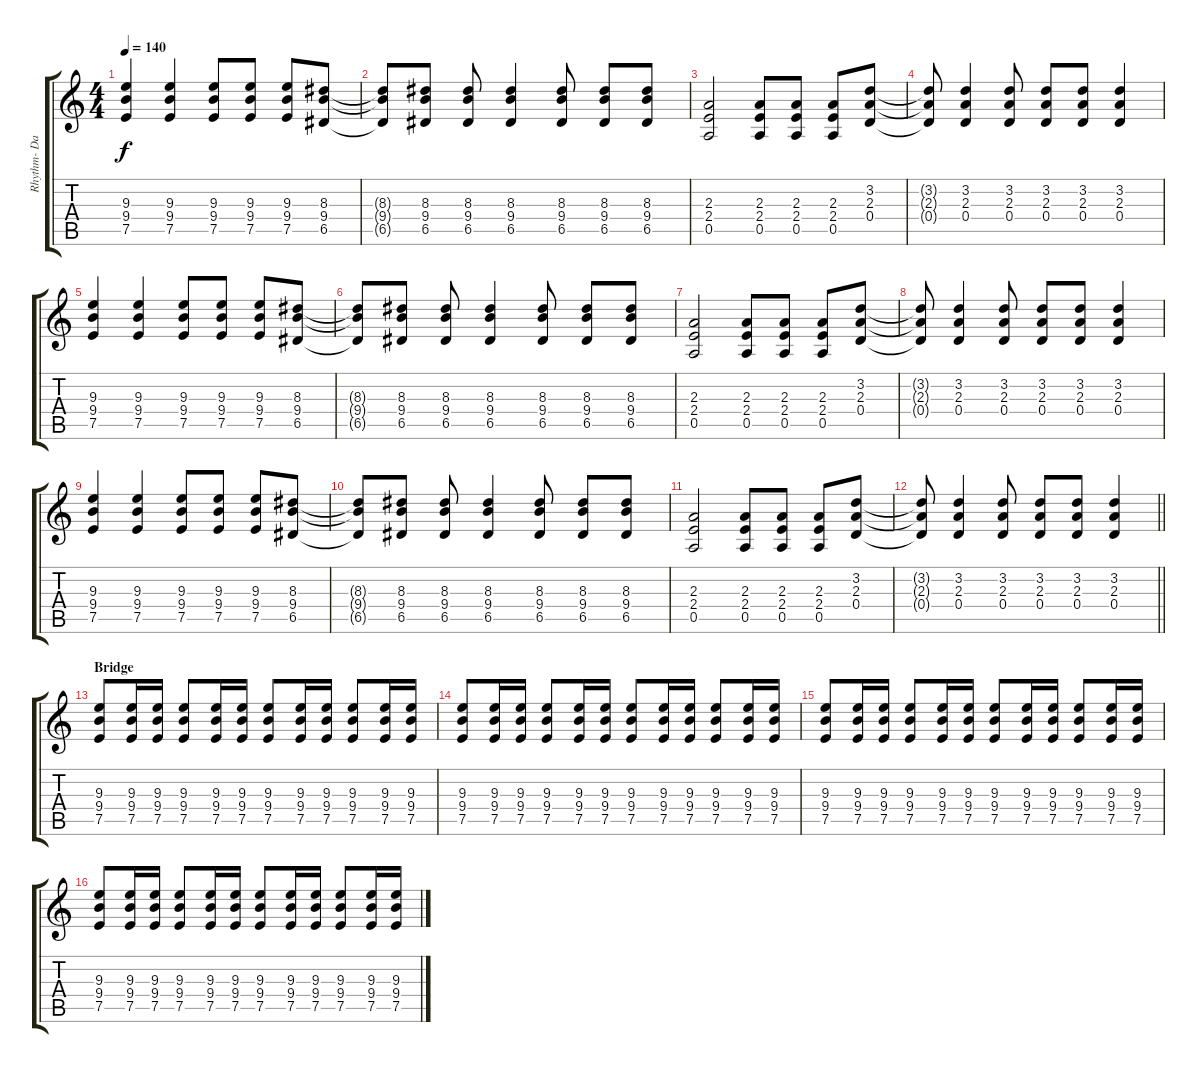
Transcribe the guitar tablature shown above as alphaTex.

\track ("Rhythm- Dave Grohl" "Rhythm- Da") {instrument overdrivenguitar}
\staff {score tabs}
\tuning (E4 B3 G3 D3 A2 E2) {hide}
\ts (4 4)
\tempo 140
\clef g2
\ks c
(9.3 9.4 7.5).4{dy f} (9.3 9.4 7.5).4 (9.3 9.4 7.5).8 (9.3 9.4 7.5).8 (9.3 9.4 7.5).8 (8.3 9.4 6.5).8 |
(8.3{t} 9.4{t} 6.5{t}).8 (8.3 9.4 6.5).8 (8.3 9.4 6.5).8 (8.3 9.4 6.5).4 (8.3 9.4 6.5).8 (8.3 9.4 6.5).8 (8.3 9.4 6.5).8 |
(2.3 2.4 0.5).2 (2.3 2.4 0.5).8 (2.3 2.4 0.5).8 (2.3 2.4 0.5).8 (3.2 2.3 0.4).8 |
(3.2{t} 2.3{t} 0.4{t}).8 (3.2 2.3 0.4).4 (3.2 2.3 0.4).8 (3.2 2.3 0.4).8 (3.2 2.3 0.4).8 (3.2 2.3 0.4).4 |
(9.3 9.4 7.5).4 (9.3 9.4 7.5).4 (9.3 9.4 7.5).8 (9.3 9.4 7.5).8 (9.3 9.4 7.5).8 (8.3 9.4 6.5).8 |
(8.3{t} 9.4{t} 6.5{t}).8 (8.3 9.4 6.5).8 (8.3 9.4 6.5).8 (8.3 9.4 6.5).4 (8.3 9.4 6.5).8 (8.3 9.4 6.5).8 (8.3 9.4 6.5).8 |
(2.3 2.4 0.5).2 (2.3 2.4 0.5).8 (2.3 2.4 0.5).8 (2.3 2.4 0.5).8 (3.2 2.3 0.4).8 |
(3.2{t} 2.3{t} 0.4{t}).8 (3.2 2.3 0.4).4 (3.2 2.3 0.4).8 (3.2 2.3 0.4).8 (3.2 2.3 0.4).8 (3.2 2.3 0.4).4 |
(9.3 9.4 7.5).4 (9.3 9.4 7.5).4 (9.3 9.4 7.5).8 (9.3 9.4 7.5).8 (9.3 9.4 7.5).8 (8.3 9.4 6.5).8 |
(8.3{t} 9.4{t} 6.5{t}).8 (8.3 9.4 6.5).8 (8.3 9.4 6.5).8 (8.3 9.4 6.5).4 (8.3 9.4 6.5).8 (8.3 9.4 6.5).8 (8.3 9.4 6.5).8 |
(2.3 2.4 0.5).2 (2.3 2.4 0.5).8 (2.3 2.4 0.5).8 (2.3 2.4 0.5).8 (3.2 2.3 0.4).8 |
\barLineRight lightlight
(3.2{t} 2.3{t} 0.4{t}).8 (3.2 2.3 0.4).4 (3.2 2.3 0.4).8 (3.2 2.3 0.4).8 (3.2 2.3 0.4).8 (3.2 2.3 0.4).4 |
\section ("" "Bridge")
(9.3 9.4 7.5).8 (9.3 9.4 7.5).16 (9.3 9.4 7.5).16 (9.3 9.4 7.5).8 (9.3 9.4 7.5).16 (9.3 9.4 7.5).16 (9.3 9.4 7.5).8 (9.3 9.4 7.5).16 (9.3 9.4 7.5).16 (9.3 9.4 7.5).8 (9.3 9.4 7.5).16 (9.3 9.4 7.5).16 |
(9.3 9.4 7.5).8 (9.3 9.4 7.5).16 (9.3 9.4 7.5).16 (9.3 9.4 7.5).8 (9.3 9.4 7.5).16 (9.3 9.4 7.5).16 (9.3 9.4 7.5).8 (9.3 9.4 7.5).16 (9.3 9.4 7.5).16 (9.3 9.4 7.5).8 (9.3 9.4 7.5).16 (9.3 9.4 7.5).16 |
(9.3 9.4 7.5).8 (9.3 9.4 7.5).16 (9.3 9.4 7.5).16 (9.3 9.4 7.5).8 (9.3 9.4 7.5).16 (9.3 9.4 7.5).16 (9.3 9.4 7.5).8 (9.3 9.4 7.5).16 (9.3 9.4 7.5).16 (9.3 9.4 7.5).8 (9.3 9.4 7.5).16 (9.3 9.4 7.5).16 |
(9.3 9.4 7.5).8 (9.3 9.4 7.5).16 (9.3 9.4 7.5).16 (9.3 9.4 7.5).8 (9.3 9.4 7.5).16 (9.3 9.4 7.5).16 (9.3 9.4 7.5).8 (9.3 9.4 7.5).16 (9.3 9.4 7.5).16 (9.3 9.4 7.5).8 (9.3 9.4 7.5).16 (9.3 9.4 7.5).16
